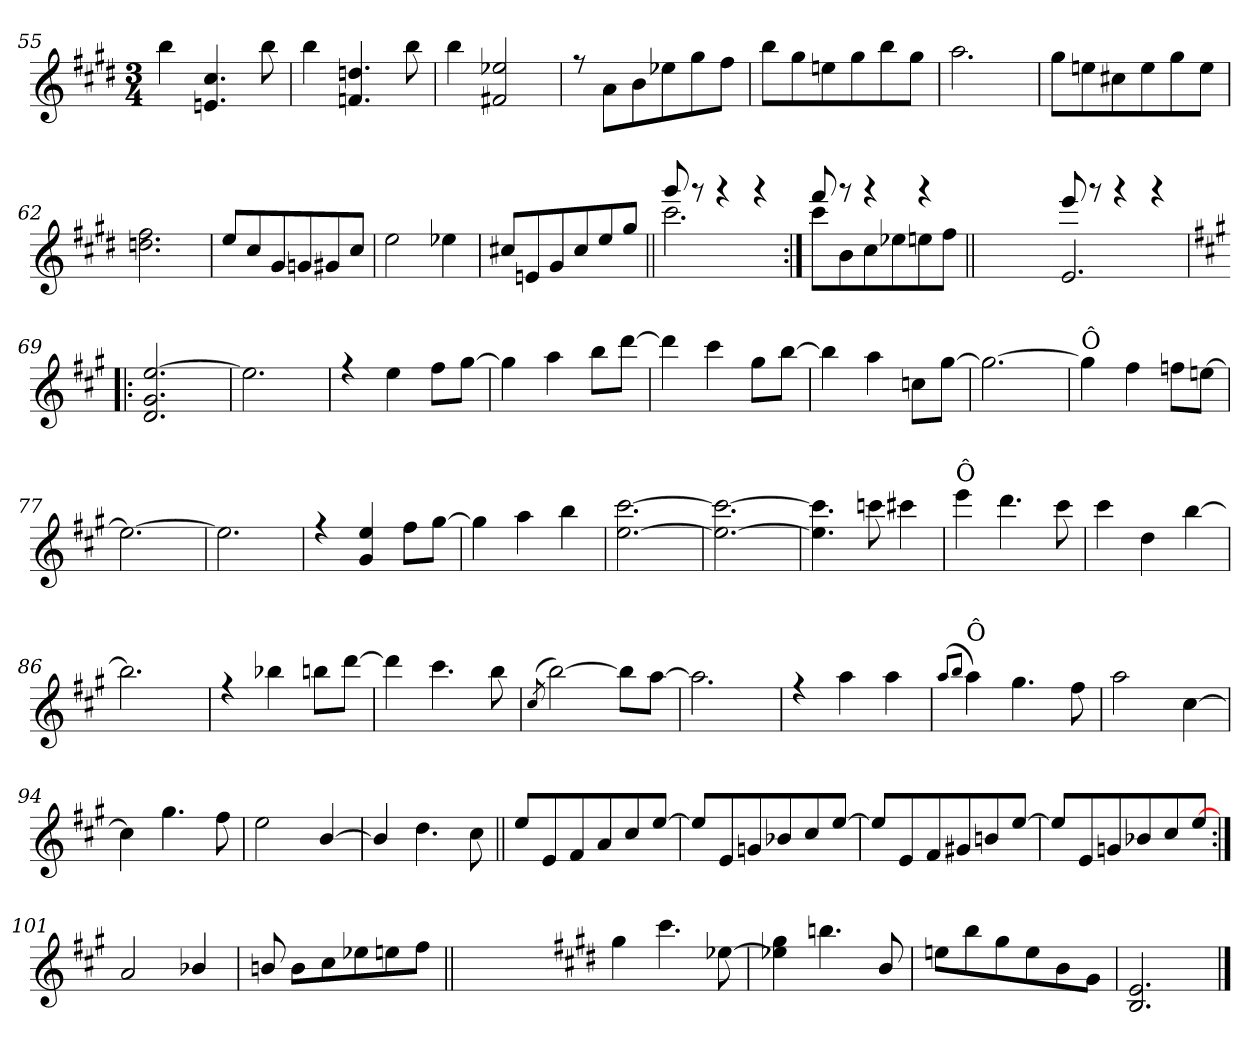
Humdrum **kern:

**kern
*part1
*staff1
*clefG2
*k[f#c#g#d#]
*E:
*M3/4
=55
*^
4bb\	2.ryy
4.en/ 4.cc#/	.
8bb\	.
=56	=56
4bb\	2.ryy
4.fn/ 4.ddn/	.
8bb\	.
=57	=57
4bb\	2.ryy
2f#X/ 2ee-X/	.
!!LO:PB:g=z	!!
=58	=58
8ree	2.ryy
8a\L	.
8b\	.
8ee-X\	.
8gg#\	.
8ff#\J	.
=59	=59
8bb\L	2.ryy
8gg#\	.
8een\	.
8gg#\	.
8bb\	.
8gg#\J	.
=60	=60
2.aa\	2.ryy
=61	=61
8gg#\L	2.ryy
8een\	.
8cc#X\	.
8ee\	.
8gg#\	.
8ee\J	.
=62	=62
2.ddn\ 2.ff#\	2.ryy
=63	=63
8ee/L	2.ryy
8cc#/	.
8g#/	.
8gn/	.
8g#X/	.
8cc#/J	.
!!LO:LB:g=z	!!
=64	=64
2ee\	2ryy
4ee-X\	4ryy
=65	=65
8cc#X/L	2.ryy
8en/	.
8g#/	.
8cc#/	.
8ee/	.
8gg#/J	.
=66||	=66||
*	*^
2.ccc#\	8ryy	8ggg#!/
.	8ryy	8rggg
.	4ryy	4rggg
.	4ryy	4rggg
=67:|!	=67:|!	=67:|!
8ccc#\L	8ryy	8fff#!/
8b\	8ryy	8rfff
8cc#\	4ryy	4rfff
8ee-X\	.	.
8een\	4ryy	4rfff
8ff#\J	.	.
*v	*v	*v
=67X671||
2.ryy
!!LO:LB:g=z
=68-
*^
*	*^
2.e/	8ryy	8eee!/
.	8ryy	8rfff
.	4ryy	4rfff
.	4ryy	4rfff
*v	*v	*v
=69!|:
*k[f#c#g#]
*A:
*^
2.d/ 2.g#/ [>2.ee/	2.ryy
=70	=70
2.ee\]	2.ryy
=71	=71
4ree	2.ryy
4ee\	.
8ff#\L	.
[<8gg#\J	.
=72	=72
4gg#\]	2.ryy
4aa\	.
8bb\L	.
[<8ddd\J	.
=73	=73
4ddd\]	2.ryy
4ccc#\	.
8gg#\L	.
[<8bb\J	.
!!LO:LB:g=z	!!
=74	=74
4bb\]	2.ryy
4aa\	.
8ccn\L	.
[<8gg#\J	.
=75	=75
2.gg#\_	2.ryy
=76	=76
!LO:TX:a:t=Ô	!
4gg#\]	2.ryy
4ff#\	.
8ffn\L	.
[<8een\J	.
=77	=77
2.ee\_	2.ryy
=78	=78
2.ee\]	2.ryy
=79	=79
4ree	2.ryy
4g#/ 4ee/	.
8ff#\L	.
[<8gg#\J	.
!!LO:LB:g=z	!!
=80	=80
4gg#\]	2.ryy
4aa\	.
4bb\	.
=81	=81
[<2.ee\ [<2.ccc#\	2.ryy
=82	=82
2.ee\_ 2.ccc#\_	2.ryy
=83	=83
4.ee\] 4.ccc#\]	2.ryy
8cccn\	.
4ccc#X\	.
=84	=84
!LO:TX:a:t=Ô	!
4eee\	2.ryy
4.ddd\	.
8ccc#\	.
=85	=85
4ccc#\	2.ryy
4dd\	.
[<4bb\	.
=86	=86
2.bb\]	2.ryy
!!LO:LB:g=z	!!
=87	=87
4ree	2.ryy
4bb-X\	.
8bbn\L	.
[<8ddd\J	.
=88	=88
4ddd\]	2.ryy
4.ccc#\	.
8bb\	.
=89	=89
(>8qcc#/	.
[<2bb\)	2.ryy
8bb\L]	.
[<8aa\J	.
=90	=90
2.aa\]	2.ryy
=91	=91
4ree	2.ryy
4aa\	.
4aa\	.
=92	=92
(<8qaa/L	.
8qbb/J	.
!LO:TX:a:t=Ô	!
4aa\)	2.ryy
4.gg#\	.
8ff#\	.
!!LO:LB:g=z	!!
=93	=93
2aa\	2.ryy
[<4cc#\	.
=94	=94
4cc#\]	2.ryy
4.gg#\	.
8ff#\	.
=95	=95
2ee\	2.ryy
[>4b/	.
=96	=96
4b/]	2.ryy
4.dd\	.
8cc#\	.
=97||	=97||
8ee/L	2.ryy
8e/	.
8f#/	.
8a/	.
8cc#/	.
[>8ee/J	.
=98	=98
8ee/L]	2.ryy
8e/	.
8gn/	.
8b-X/	.
8cc#/	.
[>8ee/J	.
!!LO:LB:g=z	!!
=99	=99
8ee/L]	2.ryy
8e/	.
8f#/	.
8g#X/	.
8bn/	.
[>8ee/J	.
=100	=100
8ee/L]	2.ryy
8e/	.
8gn/	.
8b-X/	.
8cc#/	.
[>8ee/J	.
=101:|!	=101:|!
2a/	2.ryy
4b-X/	.
=102	=102
8bn/	2.ryy
8b\L	.
8cc#\	.
8ee-X\	.
8een\	.
8ff#\J	.
*v	*v
=102X1022||
2.ryy
!!LO:LB:g=z
=103-
*k[f#c#g#d#]
*E:
*^
4gg#\	2.ryy
4.ccc#\	.
[<8ee-X\	.
=104	=104
4ee-X\] 4gg#\	2.ryy
4.bbn\	.
8b/	.
=105	=105
8een\L	2.ryy
8bb\	.
8gg#\	.
8ee\	.
8b\	.
8g#\J	.
=106	=106
2.B/ 2.e/	2.ryy
*v	*v
==
*-
